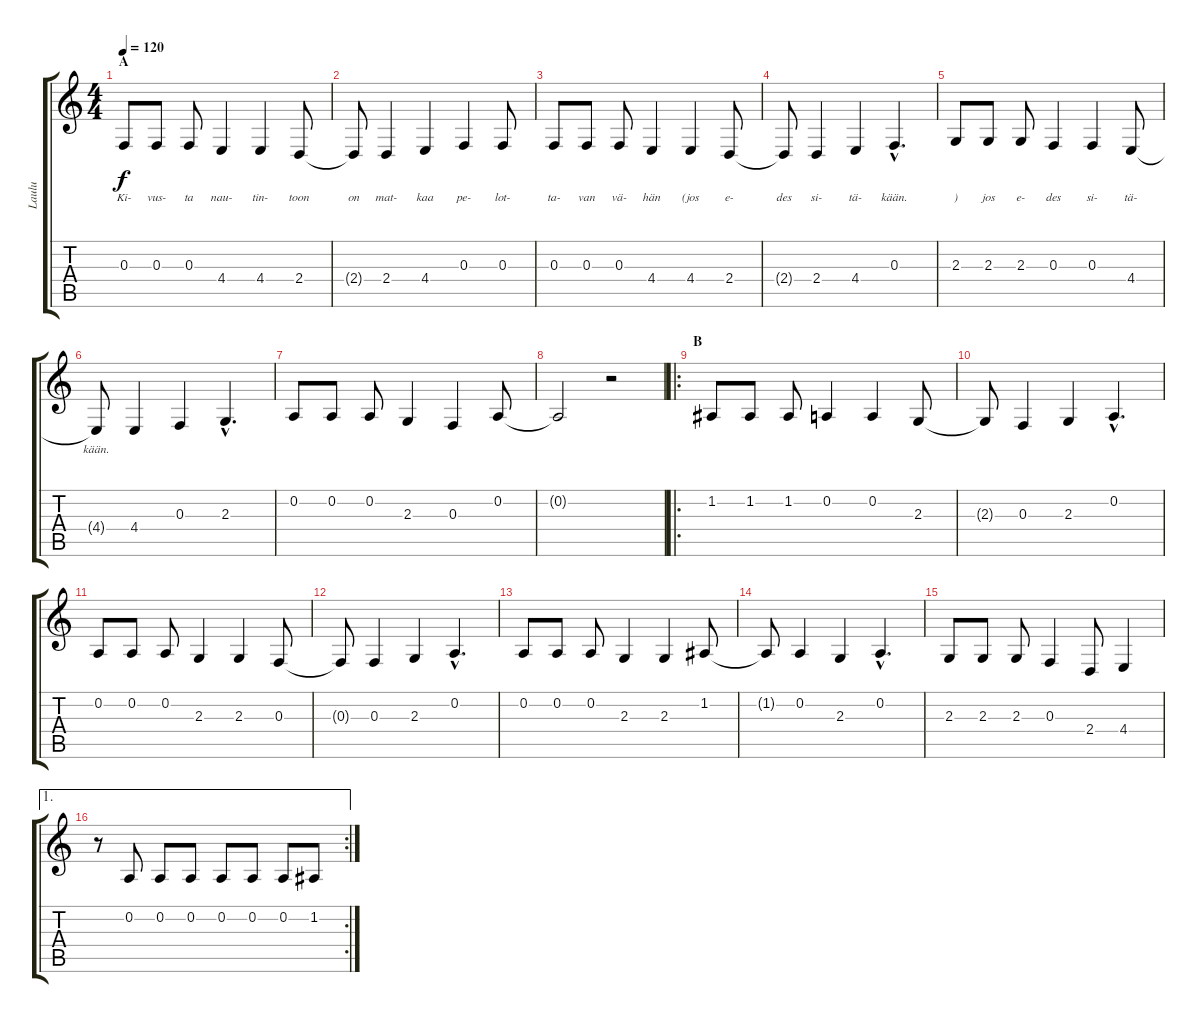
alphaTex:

\track ("Laulu" "Laulu") {instrument altosax}
\staff {score tabs}
\tuning (D4 A3 F3 C3 G2 D2) {hide}
\ts (4 4)
\section ("" "A")
\tempo 120
\clef g2
\ks c
0.3.8{lyrics (0 "Ki-") lyrics (1 "") lyrics (2 "") lyrics (3 "") lyrics (4 "") dy f} 0.3.8{lyrics (0 "vus-") lyrics (1 "") lyrics (2 "") lyrics (3 "") lyrics (4 "")} 0.3.8{lyrics (0 "ta") lyrics (1 "") lyrics (2 "") lyrics (3 "") lyrics (4 "")} 4.4.4{lyrics (0 "nau-") lyrics (1 "") lyrics (2 "") lyrics (3 "") lyrics (4 "")} 4.4.4{lyrics (0 "tin-") lyrics (1 "") lyrics (2 "") lyrics (3 "") lyrics (4 "")} 2.4.8{lyrics (0 "toon") lyrics (1 "") lyrics (2 "") lyrics (3 "") lyrics (4 "")} |
2.4{t}.8{lyrics (0 "on") lyrics (1 "") lyrics (2 "") lyrics (3 "") lyrics (4 "")} 2.4.4{lyrics (0 "mat-") lyrics (1 "") lyrics (2 "") lyrics (3 "") lyrics (4 "")} 4.4.4{lyrics (0 "kaa") lyrics (1 "") lyrics (2 "") lyrics (3 "") lyrics (4 "")} 0.3.4{lyrics (0 "pe-") lyrics (1 "") lyrics (2 "") lyrics (3 "") lyrics (4 "")} 0.3.8{lyrics (0 "lot-") lyrics (1 "") lyrics (2 "") lyrics (3 "") lyrics (4 "")} |
0.3.8{lyrics (0 "ta-") lyrics (1 "") lyrics (2 "") lyrics (3 "") lyrics (4 "")} 0.3.8{lyrics (0 "van") lyrics (1 "") lyrics (2 "") lyrics (3 "") lyrics (4 "")} 0.3.8{lyrics (0 "vä-") lyrics (1 "") lyrics (2 "") lyrics (3 "") lyrics (4 "")} 4.4.4{lyrics (0 "hän") lyrics (1 "") lyrics (2 "") lyrics (3 "") lyrics (4 "")} 4.4.4{lyrics (0 "(jos") lyrics (1 "") lyrics (2 "") lyrics (3 "") lyrics (4 "")} 2.4.8{lyrics (0 "e-") lyrics (1 "") lyrics (2 "") lyrics (3 "") lyrics (4 "")} |
2.4{t}.8{lyrics (0 "des") lyrics (1 "") lyrics (2 "") lyrics (3 "") lyrics (4 "")} 2.4.4{lyrics (0 "si-") lyrics (1 "") lyrics (2 "") lyrics (3 "") lyrics (4 "")} 4.4.4{lyrics (0 "tä-") lyrics (1 "") lyrics (2 "") lyrics (3 "") lyrics (4 "")} 0.3{hac}.4{d lyrics (0 "kään.") lyrics (1 "") lyrics (2 "") lyrics (3 "") lyrics (4 "")} |
2.3.8{lyrics (0 ")") lyrics (1 "") lyrics (2 "") lyrics (3 "") lyrics (4 "")} 2.3.8{lyrics (0 "jos") lyrics (1 "") lyrics (2 "") lyrics (3 "") lyrics (4 "")} 2.3.8{lyrics (0 "e-") lyrics (1 "") lyrics (2 "") lyrics (3 "") lyrics (4 "")} 0.3.4{lyrics (0 "des") lyrics (1 "") lyrics (2 "") lyrics (3 "") lyrics (4 "")} 0.3.4{lyrics (0 "si-") lyrics (1 "") lyrics (2 "") lyrics (3 "") lyrics (4 "")} 4.4.8{lyrics (0 "tä-") lyrics (1 "") lyrics (2 "") lyrics (3 "") lyrics (4 "")} |
4.4{t}.8{lyrics (0 "kään.") lyrics (1 "") lyrics (2 "") lyrics (3 "") lyrics (4 "")} 4.4.4 0.3.4 2.3{hac}.4{d} |
0.2.8 0.2.8 0.2.8 2.3.4 0.3.4 0.2.8 |
0.2{t}.2 r.2 |
\ro
\section ("" "B")
1.2.8 1.2.8 1.2.8 0.2.4 0.2.4 2.3.8 |
2.3{t}.8 0.3.4 2.3.4 0.2{hac}.4{d} |
0.2.8 0.2.8 0.2.8 2.3.4 2.3.4 0.3.8 |
0.3{t}.8 0.3.4 2.3.4 0.2{hac}.4{d} |
0.2.8 0.2.8 0.2.8 2.3.4 2.3.4 1.2.8 |
1.2{t}.8 0.2.4 2.3.4 0.2{hac}.4{d} |
2.3.8 2.3.8 2.3.8 0.3.4 2.4.8 4.4.4 |
\ae 1
\rc 2
r.8 0.2.8 0.2.8 0.2.8 0.2.8 0.2.8 0.2.8 1.2.8
